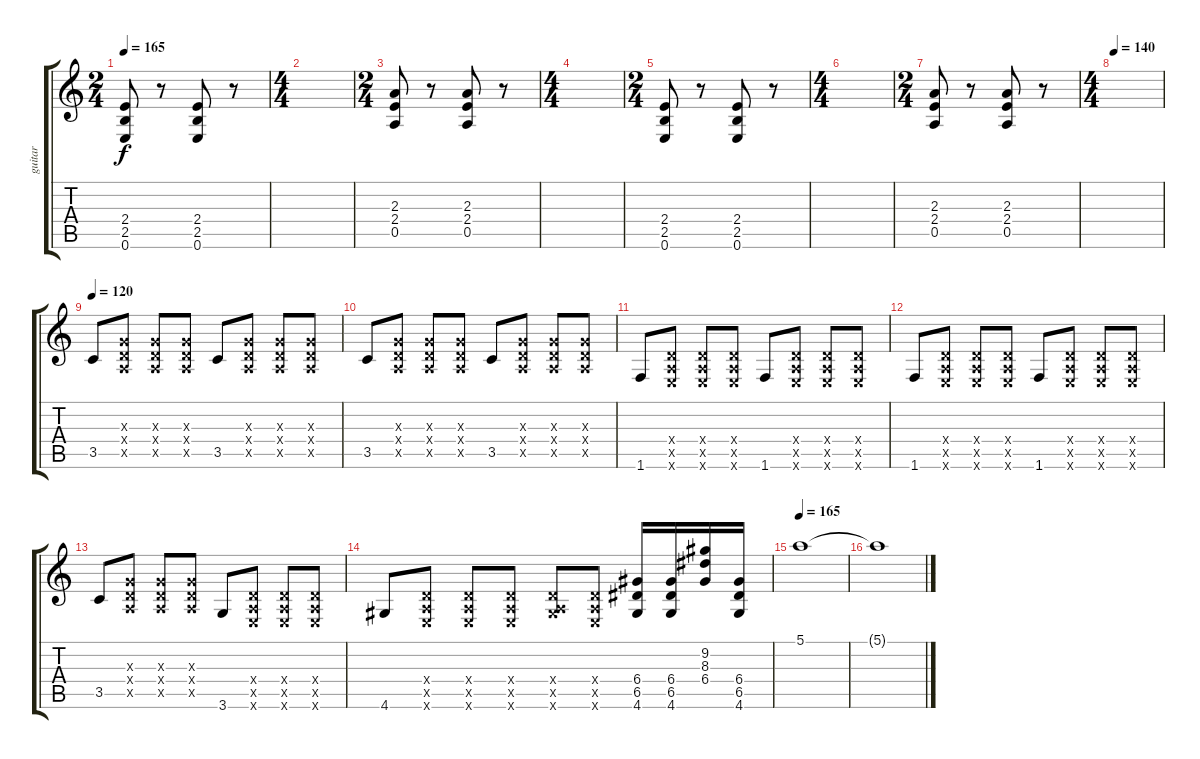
\track ("guitar" "guitar") {instrument overdrivenguitar}
\staff {score tabs}
\tuning (E4 B3 G3 D3 A2 E2) {hide}
\ts (2 4)
\tempo 165
\clef g2
\ks c
(2.4 2.5 0.6).8{dy f} r.8 (2.4 2.5 0.6).8 r.8 |
\ts (4 4)
|
\ts (2 4)
(2.3 2.4 0.5).8 r.8 (2.3 2.4 0.5).8 r.8 |
\ts (4 4)
|
\ts (2 4)
(2.4 2.5 0.6).8 r.8 (2.4 2.5 0.6).8 r.8 |
\ts (4 4)
|
\ts (2 4)
(2.3 2.4 0.5).8 r.8 (2.3 2.4 0.5).8 r.8 |
\ts (4 4)
\tempo 140
|
\tempo 120
3.5.8{volume 8} (0.3{x} 0.4{x} 0.5{x}).8 (0.3{x} 0.4{x} 0.5{x}).8 (0.3{x} 0.4{x} 0.5{x}).8 3.5.8 (0.3{x} 0.4{x} 0.5{x}).8 (0.3{x} 0.4{x} 0.5{x}).8 (0.3{x} 0.4{x} 0.5{x}).8 |
3.5.8 (0.3{x} 0.4{x} 0.5{x}).8 (0.3{x} 0.4{x} 0.5{x}).8 (0.3{x} 0.4{x} 0.5{x}).8 3.5.8 (0.3{x} 0.4{x} 0.5{x}).8 (0.3{x} 0.4{x} 0.5{x}).8 (0.3{x} 0.4{x} 0.5{x}).8 |
1.6.8 (0.4{x} 0.5{x} 0.6{x}).8 (0.4{x} 0.5{x} 0.6{x}).8 (0.4{x} 0.5{x} 0.6{x}).8 1.6.8 (0.4{x} 0.5{x} 0.6{x}).8 (0.4{x} 0.5{x} 0.6{x}).8 (0.4{x} 0.5{x} 0.6{x}).8 |
1.6.8 (0.4{x} 0.5{x} 0.6{x}).8 (0.4{x} 0.5{x} 0.6{x}).8 (0.4{x} 0.5{x} 0.6{x}).8 1.6.8 (0.4{x} 0.5{x} 0.6{x}).8 (0.4{x} 0.5{x} 0.6{x}).8 (0.4{x} 0.5{x} 0.6{x}).8 |
3.5.8 (0.3{x} 0.4{x} 0.5{x}).8 (0.3{x} 0.4{x} 0.5{x}).8 (0.3{x} 0.4{x} 0.5{x}).8 3.6.8 (0.4{x} 0.5{x} 0.6{x}).8 (0.4{x} 0.5{x} 0.6{x}).8 (0.4{x} 0.5{x} 0.6{x}).8 |
4.6.8 (0.4{x} 0.5{x} 0.6{x}).8 (0.4{x} 0.5{x} 0.6{x}).8 (0.4{x} 0.5{x} 0.6{x}).8 (0.4{x} 0.5{x} 4.6{x}).8 (0.4{x} 0.5{x} 0.6{x}).8 (6.4 6.5 4.6).16 (6.4 6.5 4.6).16 (9.2 8.3 6.4).16 (6.4 6.5 4.6).16 |
\tempo 165
5.1.1{volume 8 instrument guitarharmonics} |
5.1{t}.1{volume 3}
